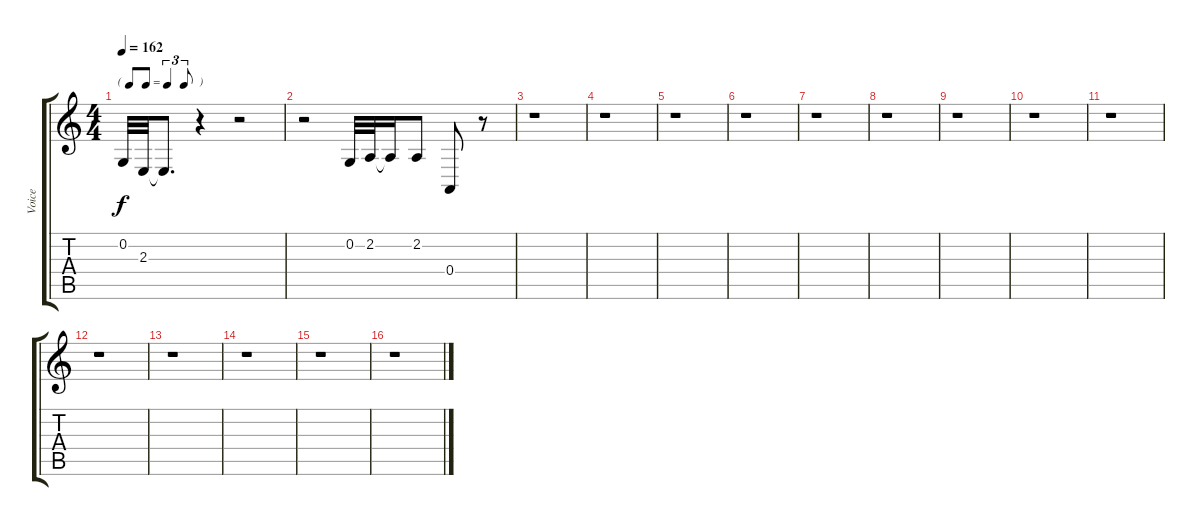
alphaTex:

\track ("Voice" "Voice") {instrument pad4choir}
\staff {score tabs}
\tuning (B3 G3 D3 A2 E2 B1) {hide}
\ts (4 4)
\tf triplet8th
\tempo 162
\clef g2
\ks c
0.2.32{dy f} 2.3.32 2.3{t}.8{d} r.4 r.2 |
r.2 0.2.32 2.2.32 2.2{t}.16 2.2.8 0.4.8 r.8 |
r.1 |
r.1 |
r.1 |
r.1 |
r.1 |
r.1 |
r.1 |
r.1 |
r.1 |
r.1 |
r.1 |
r.1 |
r.1 |
r.1
